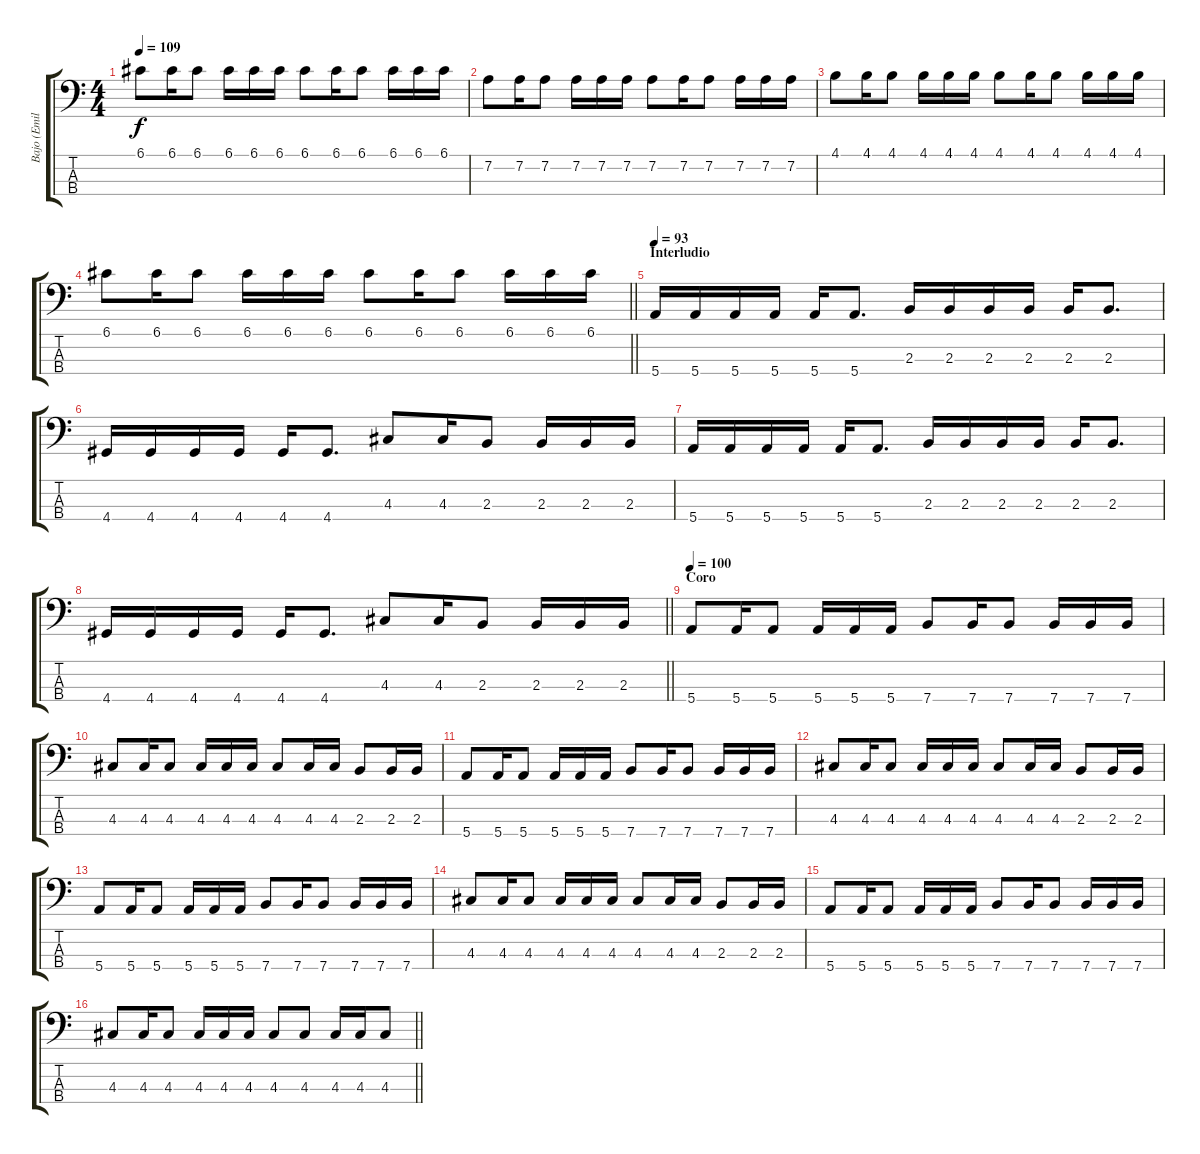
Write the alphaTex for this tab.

\track ("Bajo (Emilio Bruce)" "Bajo (Emil") {instrument electricbasspick}
\staff {score tabs}
\tuning (G2 D2 A1 E1) {hide}
\ts (4 4)
\tempo 109
\clef f4
\ks c
6.1.8{dy f} 6.1.16 6.1.8 6.1.16 6.1.16 6.1.16 6.1.8 6.1.16 6.1.8 6.1.16 6.1.16 6.1.16 |
7.2.8 7.2.16 7.2.8 7.2.16 7.2.16 7.2.16 7.2.8 7.2.16 7.2.8 7.2.16 7.2.16 7.2.16 |
4.1.8 4.1.16 4.1.8 4.1.16 4.1.16 4.1.16 4.1.8 4.1.16 4.1.8 4.1.16 4.1.16 4.1.16 |
\barLineRight lightlight
6.1.8 6.1.16 6.1.8 6.1.16 6.1.16 6.1.16 6.1.8 6.1.16 6.1.8 6.1.16 6.1.16 6.1.16 |
\section ("" "Interludio")
\tempo 93
5.4.16 5.4.16 5.4.16 5.4.16 5.4.16 5.4.8{d} 2.3.16 2.3.16 2.3.16 2.3.16 2.3.16 2.3.8{d} |
4.4.16 4.4.16 4.4.16 4.4.16 4.4.16 4.4.8{d} 4.3.8 4.3.16 2.3.8 2.3.16 2.3.16 2.3.16 |
5.4.16 5.4.16 5.4.16 5.4.16 5.4.16 5.4.8{d} 2.3.16 2.3.16 2.3.16 2.3.16 2.3.16 2.3.8{d} |
\barLineRight lightlight
4.4.16 4.4.16 4.4.16 4.4.16 4.4.16 4.4.8{d} 4.3.8 4.3.16 2.3.8 2.3.16 2.3.16 2.3.16 |
\section ("" "Coro")
\tempo 100
5.4.8 5.4.16 5.4.8 5.4.16 5.4.16 5.4.16 7.4.8 7.4.16 7.4.8 7.4.16 7.4.16 7.4.16 |
4.3.8 4.3.16 4.3.8 4.3.16 4.3.16 4.3.16 4.3.8 4.3.16 4.3.16 2.3.8 2.3.16 2.3.16 |
5.4.8 5.4.16 5.4.8 5.4.16 5.4.16 5.4.16 7.4.8 7.4.16 7.4.8 7.4.16 7.4.16 7.4.16 |
4.3.8 4.3.16 4.3.8 4.3.16 4.3.16 4.3.16 4.3.8 4.3.16 4.3.16 2.3.8 2.3.16 2.3.16 |
5.4.8 5.4.16 5.4.8 5.4.16 5.4.16 5.4.16 7.4.8 7.4.16 7.4.8 7.4.16 7.4.16 7.4.16 |
4.3.8 4.3.16 4.3.8 4.3.16 4.3.16 4.3.16 4.3.8 4.3.16 4.3.16 2.3.8 2.3.16 2.3.16 |
5.4.8 5.4.16 5.4.8 5.4.16 5.4.16 5.4.16 7.4.8 7.4.16 7.4.8 7.4.16 7.4.16 7.4.16 |
\barLineRight lightlight
4.3.8 4.3.16 4.3.8 4.3.16 4.3.16 4.3.16 4.3.8 4.3.8 4.3.16 4.3.16 4.3.8
